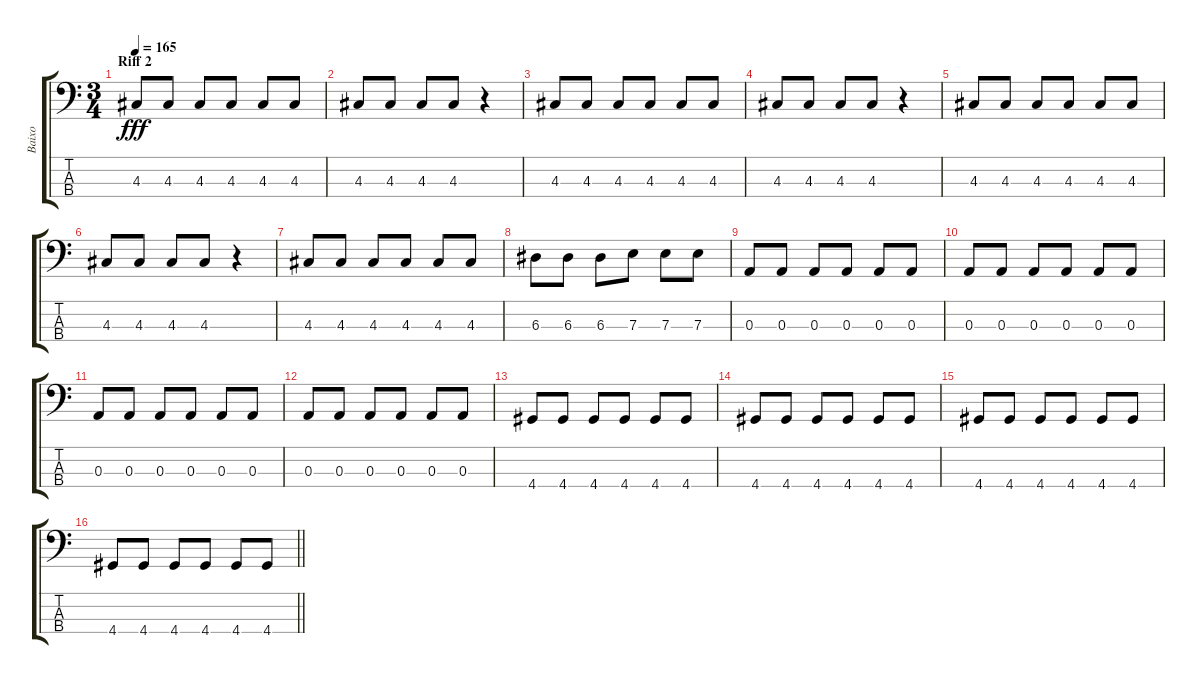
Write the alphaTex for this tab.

\track ("Baixo" "Baixo") {instrument electricbasspick}
\staff {score tabs}
\tuning (G2 D2 A1 E1) {hide}
\ts (3 4)
\section ("" "Riff 2")
\tempo 165
\clef f4
\ks c
4.3.8{dy fff} 4.3.8 4.3.8 4.3.8 4.3.8 4.3.8 |
4.3.8 4.3.8 4.3.8 4.3.8 r.4 |
4.3.8 4.3.8 4.3.8 4.3.8 4.3.8 4.3.8 |
4.3.8 4.3.8 4.3.8 4.3.8 r.4 |
4.3.8 4.3.8 4.3.8 4.3.8 4.3.8 4.3.8 |
4.3.8 4.3.8 4.3.8 4.3.8 r.4 |
4.3.8 4.3.8 4.3.8 4.3.8 4.3.8 4.3.8 |
6.3.8 6.3.8 6.3.8 7.3.8 7.3.8 7.3.8 |
0.3.8 0.3.8 0.3.8 0.3.8 0.3.8 0.3.8 |
0.3.8 0.3.8 0.3.8 0.3.8 0.3.8 0.3.8 |
0.3.8 0.3.8 0.3.8 0.3.8 0.3.8 0.3.8 |
0.3.8 0.3.8 0.3.8 0.3.8 0.3.8 0.3.8 |
4.4.8 4.4.8 4.4.8 4.4.8 4.4.8 4.4.8 |
4.4.8 4.4.8 4.4.8 4.4.8 4.4.8 4.4.8 |
4.4.8 4.4.8 4.4.8 4.4.8 4.4.8 4.4.8 |
\barLineRight lightlight
4.4.8 4.4.8 4.4.8 4.4.8 4.4.8 4.4.8
